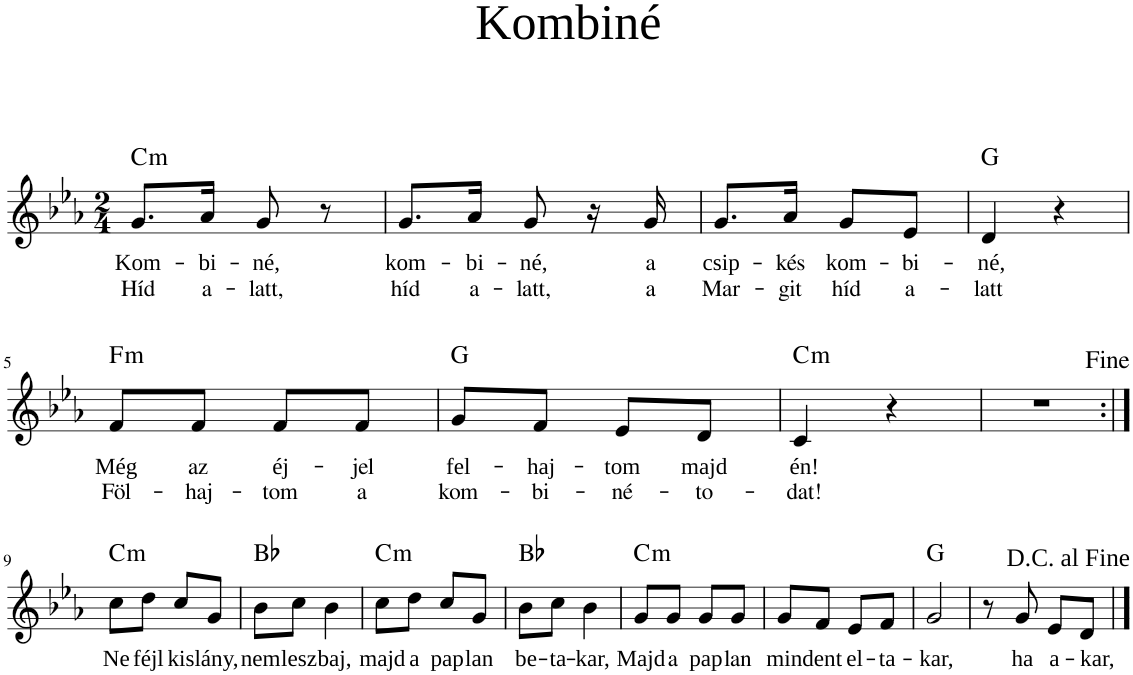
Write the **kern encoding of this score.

**kern	**text	**text	**harte
*part1	*part1	*part1	*part1
*staff1	*staff1	*staff1	*
*I"Piano	*	*	*
*I'Pno	*	*	*
*clefG2	*	*	*
*k[b-e-a-]	*	*	*
*M2/4	*	*	*
=1	=1	=1	=1
!	!LO:LY:b	!LO:LY:b	!LO:H:kt=m
8.g/L	Kom-	Híd	C:min
!	!LO:LY:b	!LO:LY:b	!
16a-/Jk	-bi-	a-	.
!	!LO:LY:b	!LO:LY:b	!
8g/	-né,	-latt,	.
8r	.	.	.
=2	=2	=2	=2
!	!LO:LY:b	!LO:LY:b	!
8.g/L	kom-	híd	.
!	!LO:LY:b	!LO:LY:b	!
16a-/Jk	-bi-	a-	.
!	!LO:LY:b	!LO:LY:b	!
8g/	-né,	-latt,	.
16r	.	.	.
!	!LO:LY:b	!LO:LY:b	!
16g/	a	a	.
=3	=3	=3	=3
!	!LO:LY:b	!LO:LY:b	!
8.g/L	csip-	Mar-	.
!	!LO:LY:b	!LO:LY:b	!
16a-/Jk	-kés	-git	.
!	!LO:LY:b	!LO:LY:b	!
8g/L	kom-	híd	.
!	!LO:LY:b	!LO:LY:b	!
8e-/J	-bi-	a-	.
=4	=4	=4	=4
!	!LO:LY:b	!LO:LY:b	!
4d/	-né,	-latt	G:maj
4r	.	.	.
!!LO:LB:g=z
=5	=5	=5	=5
!	!LO:LY:b	!LO:LY:b	!LO:H:kt=m
8f/L	Még	Föl-	F:min
!	!LO:LY:b	!LO:LY:b	!
8f/J	az	-haj-	.
!	!LO:LY:b	!LO:LY:b	!
8f/L	éj-	-tom	.
!	!LO:LY:b	!LO:LY:b	!
8f/J	-jel	a	.
=6	=6	=6	=6
!	!LO:LY:b	!LO:LY:b	!
8g/L	fel-	kom-	G:maj
!	!LO:LY:b	!LO:LY:b	!
8f/J	-haj-	-bi-	.
!	!LO:LY:b	!LO:LY:b	!
8e-/L	-tom	-né-	.
!	!LO:LY:b	!LO:LY:b	!
8d/J	majd	-to-	.
=7	=7	=7	=7
!	!LO:LY:b	!LO:LY:b	!LO:H:kt=m
4c/	én!	-dat!	C:min
4r	.	.	.
=8	=8	=8	=8
2r	.	.	.
!!LO:LB:g=z
=9:|!	=9:|!	=9:|!	=9:|!
!	!LO:LY:b	!	!LO:H:kt=m
8cc\L	Ne	.	C:min
!	!LO:LY:b	!	!
8dd\J	féjl	.	.
!	!LO:LY:b	!	!
8cc/L	kis-	.	.
!	!LO:LY:b	!	!
8g/J	-lány,	.	.
=10	=10	=10	=10
!	!LO:LY:b	!	!
8b-\L	nem	.	Bb:maj
!	!LO:LY:b	!	!
8cc\J	lesz	.	.
!	!LO:LY:b	!	!
4b-\	baj,	.	.
=11	=11	=11	=11
!	!LO:LY:b	!	!LO:H:kt=m
8cc\L	majd	.	C:min
!	!LO:LY:b	!	!
8dd\J	a	.	.
!	!LO:LY:b	!	!
8cc/L	pap-	.	.
!	!LO:LY:b	!	!
8g/J	-lan	.	.
=12	=12	=12	=12
!	!LO:LY:b	!	!
8b-\L	be-	.	Bb:maj
!	!LO:LY:b	!	!
8cc\J	-ta-	.	.
!	!LO:LY:b	!	!
4b-\	-kar,	.	.
=13	=13	=13	=13
!	!LO:LY:b	!	!LO:H:kt=m
8g/L	Majd	.	C:min
!	!LO:LY:b	!	!
8g/J	a	.	.
!	!LO:LY:b	!	!
8g/L	pap-	.	.
!	!LO:LY:b	!	!
8g/J	-lan	.	.
=14	=14	=14	=14
!	!LO:LY:b	!	!
8g/L	min-	.	.
!	!LO:LY:b	!	!
8f/J	-dent	.	.
!	!LO:LY:b	!	!
8e-/L	el-	.	.
!	!LO:LY:b	!	!
8f/J	-ta-	.	.
=15	=15	=15	=15
!	!LO:LY:b	!	!
2g/	-kar,	.	G:maj
=16	=16	=16	=16
8r	.	.	.
!	!LO:LY:b	!	!
8g/	ha	.	.
!	!LO:LY:b	!	!
8e-/L	a-	.	.
!	!LO:LY:b	!	!
8d/J	-kar,-	.	.
!LO:TX:a:t=<font face="Times New Roman"/>D.C. al Fine	!	!	!
==	==	==	==
*-	*-	*-	*-
